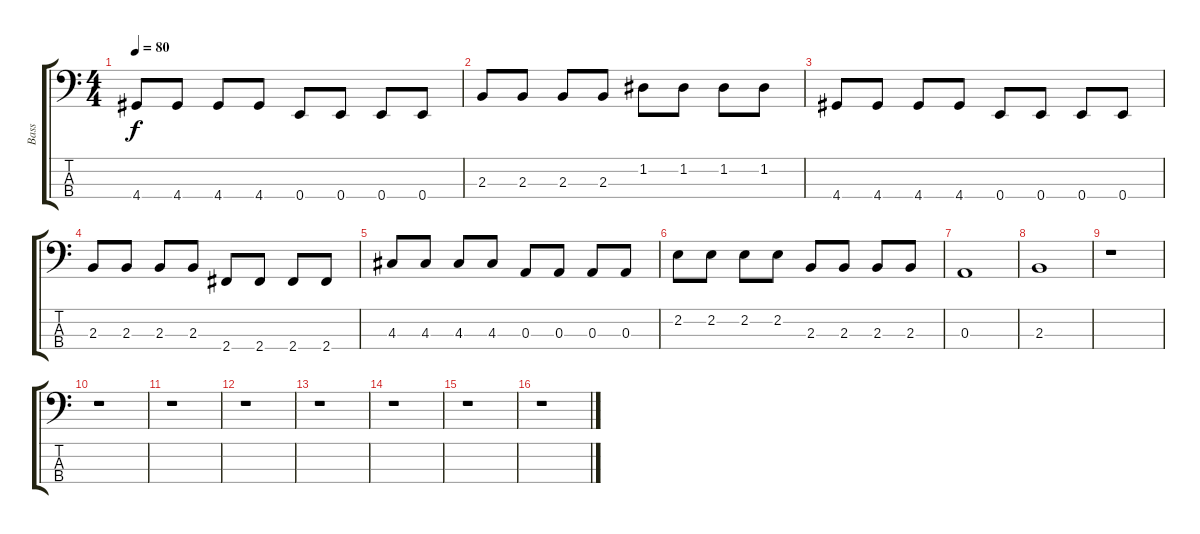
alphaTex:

\track ("Bass" "Bass") {instrument electricbassfinger}
\staff {score tabs}
\tuning (G2 D2 A1 E1) {hide}
\ts (4 4)
\tempo 80
\clef f4
\ks c
4.4.8{dy f} 4.4.8 4.4.8 4.4.8 0.4.8 0.4.8 0.4.8 0.4.8 |
2.3.8 2.3.8 2.3.8 2.3.8 1.2.8 1.2.8 1.2.8 1.2.8 |
4.4.8 4.4.8 4.4.8 4.4.8 0.4.8 0.4.8 0.4.8 0.4.8 |
2.3.8 2.3.8 2.3.8 2.3.8 2.4.8 2.4.8 2.4.8 2.4.8 |
4.3.8 4.3.8 4.3.8 4.3.8 0.3.8 0.3.8 0.3.8 0.3.8 |
2.2.8 2.2.8 2.2.8 2.2.8 2.3.8 2.3.8 2.3.8 2.3.8 |
0.3.1 |
2.3.1 |
r.1 |
r.1 |
r.1 |
r.1 |
r.1 |
r.1 |
r.1 |
r.1
